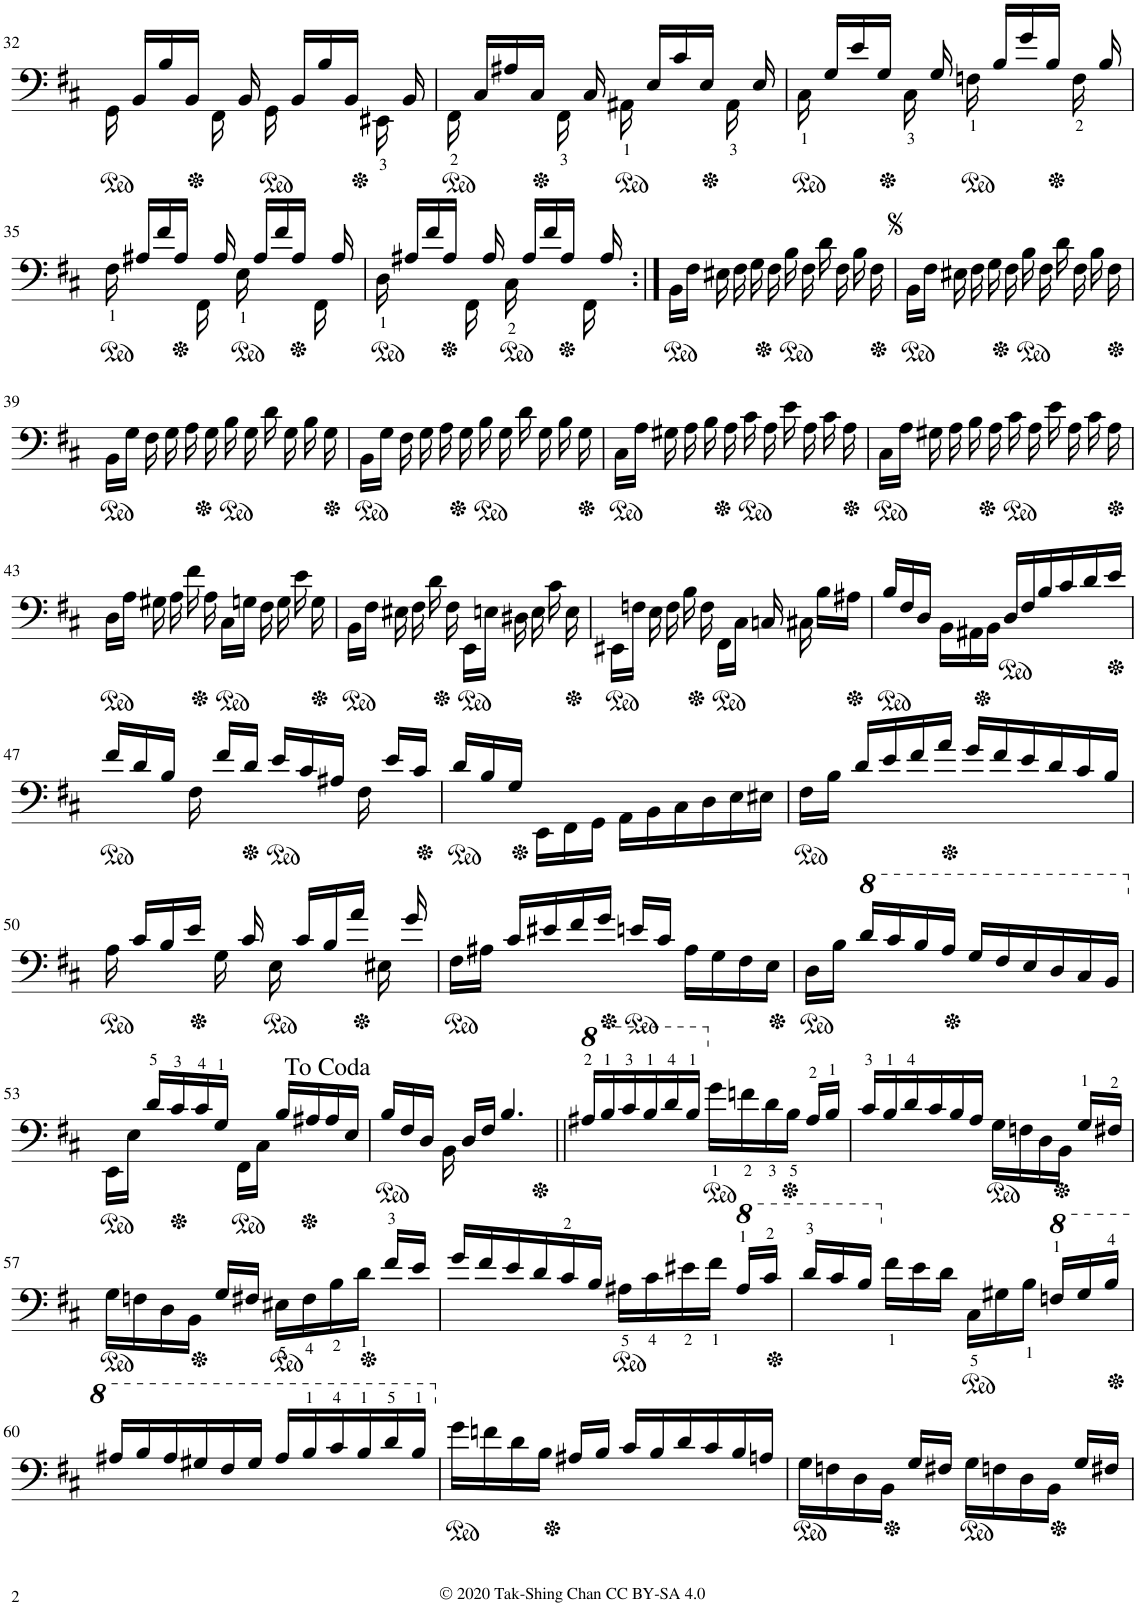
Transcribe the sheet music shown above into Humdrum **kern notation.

**kern
*part1
*staff1
*I"Piano
*I'Pno.
!!LO:PB:g=z
*clefF4
*k[f#c#]
*M6/8
*ped
=32
16GG\
16BB/LL
16B/
16BB/JJ
*Xped
16FF#\
16BB/
*ped
16GG\
16BB/LL
16B/
16BB/JJ
*Xped
16EE#X<\
16BB/
=33
*ped
16FF#<\
16C#/LL
16A#X/
16C#/JJ
*Xped
16FF#<\
16C#/
*ped
16AA#X<\
16E/LL
16c#/
16E/JJ
*Xped
16AA#<\
16E/
=34
*ped
16C#<\
16G/LL
16e/
16G/JJ
*Xped
16C#<\
16G/
*ped
16Fn<\
16B/LL
16g/
16B/JJ
*Xped
16F<\
16B/
!!LO:LB:g=z
=35
*ped
16F#<\
16A#X/LL
16f#/
16A#/JJ
*Xped
16FF#\
16A#/
*ped
16E<\
16A#/LL
16f#/
16A#/JJ
*Xped
16FF#\
16A#/
=36
*ped
16D<\
16A#X/LL
16f#/
16A#/JJ
*Xped
16FF#\
16A#/
*ped
16C#<\
16A#/LL
16f#/
16A#/JJ
*Xped
16FF#\
16A#/
=37:|!
*ped
*^
16ryy	16BB\LL
16ryy	16F#\JJ
16E#X\	16ryy
16ryy	16F#\
16G\	16ryy
16ryy	16F#\
*Xped	*
*ped	*
16B\	16ryy
16ryy	16F#\
16d\	16ryy
16ryy	16F#\
16B\	16ryy
16ryy	16F#\
=38	=38
*Xped	*
*ped	*
16ryy	16BB\LL
16ryy	16F#\JJ
16E#X\	16ryy
16ryy	16F#\
16G\	16ryy
16ryy	16F#\
*Xped	*
*ped	*
16B\	16ryy
16ryy	16F#\
16d\	16ryy
16ryy	16F#\
16B\	16ryy
16ryy	16F#\
!!LO:LB:g=z	!!
=39	=39
*Xped	*
*ped	*
16ryy	16BB\LL
16ryy	16G\JJ
16F#\	16ryy
16ryy	16G\
16A\	16ryy
16ryy	16G\
*Xped	*
*ped	*
16B\	16ryy
16ryy	16G\
16d\	16ryy
16ryy	16G\
16B\	16ryy
16ryy	16G\
=40	=40
*Xped	*
*ped	*
16ryy	16BB\LL
16ryy	16G\JJ
16F#\	16ryy
16ryy	16G\
16A\	16ryy
16ryy	16G\
*Xped	*
*ped	*
16B\	16ryy
16ryy	16G\
16d\	16ryy
16ryy	16G\
16B\	16ryy
16ryy	16G\
=41	=41
*Xped	*
*ped	*
16ryy	16C#\LL
16ryy	16A\JJ
16G#X\	16ryy
16ryy	16A\
16B\	16ryy
16ryy	16A\
*Xped	*
*ped	*
16c#\	16ryy
16ryy	16A\
16e\	16ryy
16ryy	16A\
16c#\	16ryy
16ryy	16A\
=42	=42
*Xped	*
*ped	*
16ryy	16C#\LL
16ryy	16A\JJ
16G#X\	16ryy
16ryy	16A\
16B\	16ryy
16ryy	16A\
*Xped	*
*ped	*
16c#\	16ryy
16ryy	16A\
16e\	16ryy
16ryy	16A\
16c#\	16ryy
16ryy	16A\
!!LO:LB:g=z	!!
=43	=43
*Xped	*
*ped	*
16ryy	16D\LL
16ryy	16A\JJ
16G#X\	16ryy
16ryy	16A\
16f#\	16ryy
16ryy	16A\
*Xped	*
*ped	*
16ryy	16C#\LL
16ryy	16Gn\JJ
16F#\	16ryy
16ryy	16G\
16e\	16ryy
16ryy	16G\
=44	=44
*Xped	*
*ped	*
16ryy	16BB\LL
16ryy	16F#\JJ
16E#X\	16ryy
16ryy	16F#\
16d\	16ryy
16ryy	16F#\
*Xped	*
*ped	*
16ryy	16EE\LL
16ryy	16En\JJ
16D#X\	16ryy
16ryy	16E\
16c#\	16ryy
16ryy	16E\
=45	=45
*Xped	*
*ped	*
16ryy	16EE#X\LL
16ryy	16Fn\JJ
16E\	16ryy
16ryy	16F\
16B\	16ryy
16ryy	16F\
*Xped	*
*ped	*
16ryy	16FF#\LL
16ryy	16C#\JJ
16Cn/	16ryy
16ryy	16C#X\
16B\LL	8ryy
16A#X\JJ	.
*v	*v
=46
*Xped
*ped
16B/LL
16F#/
16D/JJ
16BB\LL
16AA#X\
16BB\JJ
*Xped
*ped
16D/LL
16F#/
16B/
16c#/
16d/
16e/JJ
!!LO:LB:g=z
=47
*Xped
*ped
16f#/LL
16d/
16B/JJ
16F#\
16f#/LL
16d/JJ
*Xped
*ped
16e/LL
16c#/
16A#X/JJ
16F#\
16e/LL
16c#/JJ
=48
*Xped
*ped
16d/LL
16B/
16G/JJ
*Xped
16EE\LL
16FF#\
16GG\JJ
16AA\LL
16BB\
16C#\
16D\
16E\
16E#X\JJ
=49
*ped
16F#\LL
16B\JJ
16d/LL
16e/
16f#/
16a/JJ
*Xped
16g/LL
16f#/
16e/
16d/
16c#/
16B/JJ
!!LO:LB:g=z
=50
*ped
16A\
16c#/LL
16B/
16e/JJ
*Xped
16G\
16c#/
*ped
16E\
16c#/LL
16B/
16a/JJ
*Xped
16E#X\
16g/
=51
*ped
16F#\LL
16A#X\JJ
16c#/LL
16e#X/
16f#/
16g/JJ
*Xped
*ped
16en/LL
16c#/JJ
16A#\LL
16G\
16F#\
16E\JJ
=52
*Xped
*ped
16D\LL
16B\JJ
*8va
16dd/LL
16cc#/
16b/
16a/JJ
*Xped
16g/LL
16f#/
16e/
16d/
16c#/
16B/JJ
!!LO:LB:g=z
=53
*X8va
*ped
16EE\LL
16E\JJ
16d/LL
16c#/
*Xped
16c#/
16G/JJ
*ped
16FF#\LL
16C#\JJ
16B/LL
16A#X/
*Xped
16A#/
16E/JJ
=54
*ped
16B/LL
16F#/
16D/JJ
16BB\
16D/LL
16F#/JJ
4.B/
=55||
*Xped
*8va
16a#X/LL
16b/
16cc#/
16b/
16dd/
16b/JJ
*X8va
*ped
16g<\LL
16fn<\
16d<\
16B<\JJ
*Xped
16A#/LL
16B/JJ
=56
16c#/LL
16B/
16d/
16c#/
16B/
16A/JJ
*ped
16G\LL
16Fn\
16D\
16BB\JJ
*Xped
16G/LL
16F#X/JJ
!!LO:LB:g=z
=57
*ped
16G\LL
16Fn\
16D\
16BB\JJ
*Xped
16G/LL
16F#X/JJ
*ped
16E#X<\LL
16F#<\
16B<\
16d<\JJ
*Xped
16f#/LL
16e/JJ
=58
16g/LL
16f#/
16e/
16d/
16c#/
16B/JJ
*ped
16A#X<\LL
16c#<\
16e#X<\
16f#<\JJ
*8va
16a#/LL
16cc#/JJ
=59
*Xped
16dd/LL
16cc#/
16b/JJ
*X8va
16f#<\LL
16e\
16d\JJ
*ped
16C#<\LL
16G#X\
16B<\JJ
*8va
16fn/LL
16g#/
16b/JJ
!!LO:LB:g=z
=60
*Xped
16a#X/LL
16b/
16a#/
16g#X/
16f#/
16g#/JJ
16a#/LL
16b/
16cc#/
16b/
16dd/
16b/JJ
=61
*X8va
*ped
16g\LL
16fn\
16d\
16B\JJ
*Xped
16A#X/LL
16B/JJ
16c#/LL
16B/
16d/
16c#/
16B/
16An/JJ
=62
*ped
16G\LL
16Fn\
16D\
16BB\JJ
*Xped
16G/LL
16F#X/JJ
*ped
16G\LL
16Fn\
16D\
16BB\JJ
*Xped
16G/LL
16F#X/JJ
=
*-
